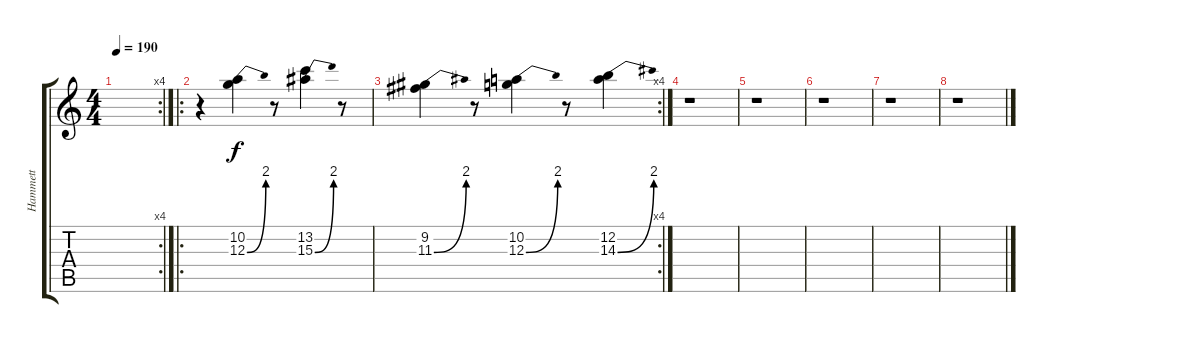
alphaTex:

\track ("Hammett" "Hammett") {instrument distortionguitar}
\staff {score tabs}
\tuning (E4 B3 G3 D3 A2 E2) {hide}
\rc 4
\ts (4 4)
\tempo 190
\clef g2
\ks c
|
\ro
r.4 (10.2 12.3{be (bend 0 0 60 8)}).4 r.8 (13.2 15.3{be (bend 0 0 60 8)}).4 r.8 |
\rc 4
(9.2 11.3{be (bend 0 0 60 8)}).4 r.8 (10.2 12.3{be (bend 0 0 60 8)}).4 r.8 (12.2 14.3{be (bend 0 0 60 8)}).4 |
r.1 |
r.1 |
r.1 |
r.1 |
r.1
